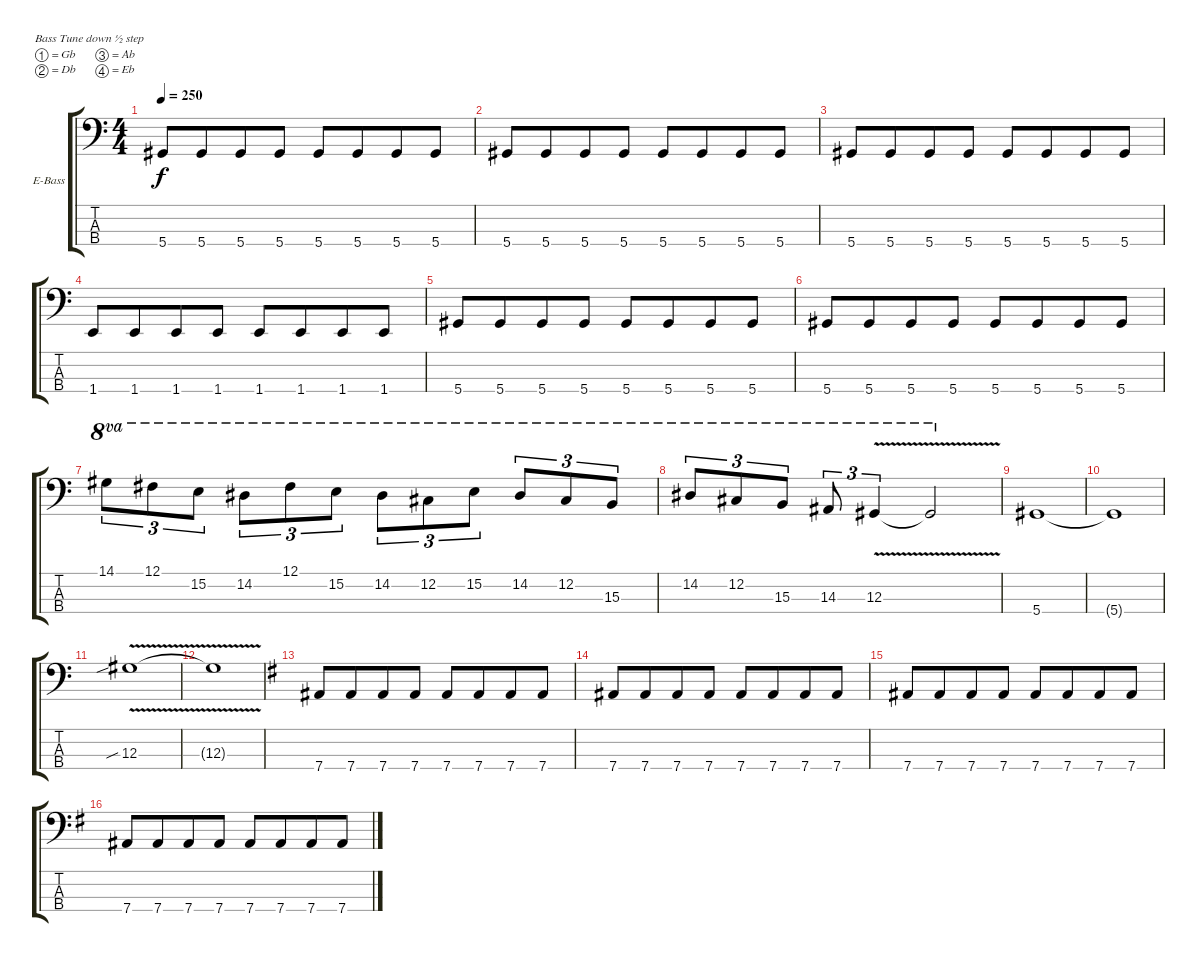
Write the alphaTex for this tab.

\bracketExtendMode groupsimilarinstruments
\firstSystemTrackNameOrientation horizontal
\otherSystemsTrackNameOrientation horizontal
\track ("Basszusgitár (Barry Dunaway)" "E-Bass") {instrument electricbassfinger}
\staff {score tabs}
\tuning (Gb2 Db2 Ab1 Eb1)
\ts (4 4)
\tempo 250
\clef f4
\ks c
5.4.8{dy f} 5.4.8{beam merge} 5.4.8 5.4.8 5.4.8 5.4.8{beam merge} 5.4.8 5.4.8 |
5.4.8 5.4.8{beam merge} 5.4.8 5.4.8 5.4.8 5.4.8{beam merge} 5.4.8 5.4.8 |
5.4.8 5.4.8{beam merge} 5.4.8 5.4.8 5.4.8 5.4.8{beam merge} 5.4.8 5.4.8 |
1.4.8 1.4.8{beam merge} 1.4.8 1.4.8 1.4.8 1.4.8{beam merge} 1.4.8 1.4.8 |
5.4.8 5.4.8{beam merge} 5.4.8 5.4.8 5.4.8 5.4.8{beam merge} 5.4.8 5.4.8 |
5.4.8 5.4.8{beam merge} 5.4.8 5.4.8 5.4.8 5.4.8{beam merge} 5.4.8 5.4.8 |
14.1.8{tu (3 2) ot 8va} 12.1.8{tu (3 2) ot 8va} 15.2.8{tu (3 2) ot 8va} 14.2.8{tu (3 2) ot 8va} 12.1.8{tu (3 2) ot 8va} 15.2.8{tu (3 2) ot 8va} 14.2.8{tu (3 2) ot 8va} 12.2.8{tu (3 2) ot 8va} 15.2.8{tu (3 2) ot 8va} 14.2.8{tu (3 2) ot 8va} 12.2.8{tu (3 2) ot 8va} 15.3.8{tu (3 2) ot 8va} |
14.2.8{tu (3 2) ot 8va} 12.2.8{tu (3 2) ot 8va} 15.3.8{tu (3 2) ot 8va} 14.3.8{tu (3 2) ot 8va} 12.3{v}.4{tu (3 2) ot 8va} 12.3{v t}.2{ot 8va} |
5.4.1 |
5.4{t}.1 |
12.3{v sib}.1 |
12.3{v t}.1 |
\ks g
7.4.8 7.4.8{beam merge} 7.4.8 7.4.8 7.4.8 7.4.8{beam merge} 7.4.8 7.4.8 |
7.4.8 7.4.8{beam merge} 7.4.8 7.4.8 7.4.8 7.4.8{beam merge} 7.4.8 7.4.8 |
7.4.8 7.4.8{beam merge} 7.4.8 7.4.8 7.4.8 7.4.8{beam merge} 7.4.8 7.4.8 |
7.4.8 7.4.8{beam merge} 7.4.8 7.4.8 7.4.8 7.4.8{beam merge} 7.4.8 7.4.8
